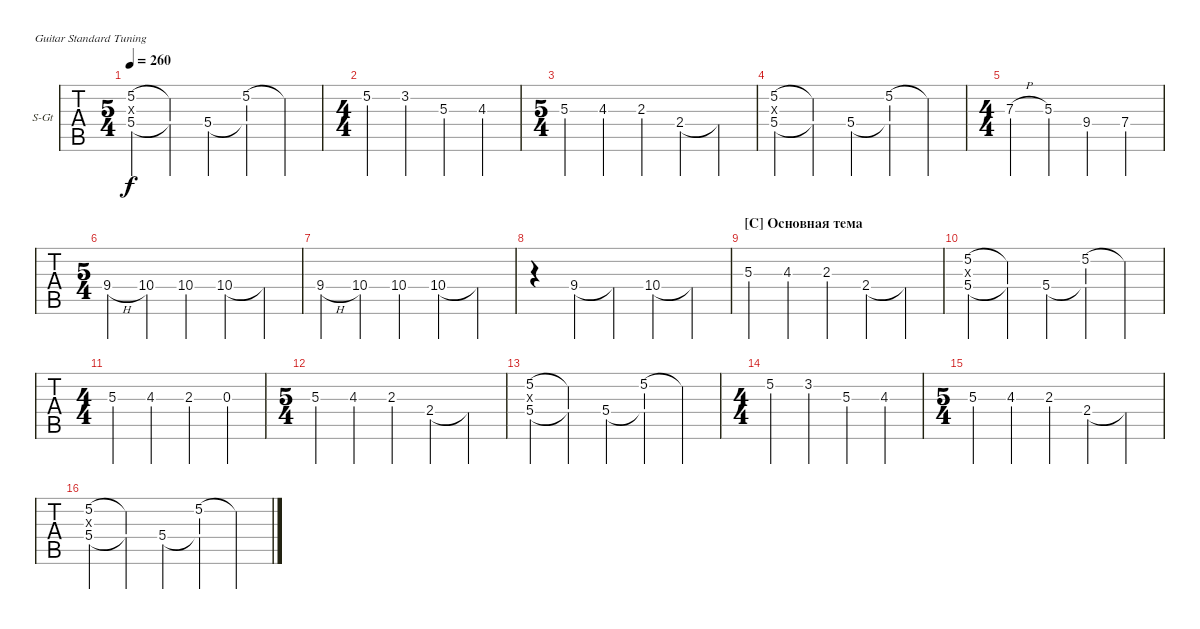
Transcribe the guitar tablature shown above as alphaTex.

\defaultSystemsLayout 4
\bracketExtendMode groupsimilarinstruments
\firstSystemTrackNameOrientation horizontal
\otherSystemsTrackNameOrientation horizontal
\track ("Second Guitar" "S-Gt") {instrument acousticguitarsteel}
\staff {tabs}
\tuning (E4 B3 G3 D3 A2 E2)
\ts (5 4)
\tempo 260
\clef g2
\ks c
(5.4 5.2 0.3{x}).4{dy f} (5.4{t} 5.2{t}).4 5.4.4 (5.2 5.4{t}).4 5.2{t}.4 |
\ts (4 4)
5.2.4 3.2.4 5.3.4 4.3.4 |
\ts (5 4)
5.3.4 4.3.4 2.3.4 2.4.4 2.4{t}.4 |
(5.4 5.2 0.3{x}).4 (5.4{t} 5.2{t}).4 5.4.4 (5.2 5.4{t}).4 5.2{t}.4 |
\ts (4 4)
7.3{h}.4 5.3.4 9.4.4 7.4.4 |
\ts (5 4)
9.4{h}.4 10.4.4 10.4.4 10.4.4 10.4{t}.4 |
9.4{h}.4 10.4.4 10.4.4 10.4.4 10.4{t}.4 |
r.4 9.4.4 9.4{t}.4 10.4.4 10.4{t}.4 |
\section ("C" "Основная тема")
5.3.4 4.3.4 2.3.4 2.4.4 2.4{t}.4 |
(5.4 5.2 0.3{x}).4 (5.4{t} 5.2{t}).4 5.4.4 (5.2 5.4{t}).4 5.2{t}.4 |
\ts (4 4)
5.3.4 4.3.4 2.3.4 0.3.4 |
\ts (5 4)
5.3.4 4.3.4 2.3.4 2.4.4 2.4{t}.4 |
(5.4 5.2 0.3{x}).4 (5.4{t} 5.2{t}).4 5.4.4 (5.2 5.4{t}).4 5.2{t}.4 |
\ts (4 4)
5.2.4 3.2.4 5.3.4 4.3.4 |
\ts (5 4)
5.3.4 4.3.4 2.3.4 2.4.4 2.4{t}.4 |
(5.4 5.2 0.3{x}).4 (5.4{t} 5.2{t}).4 5.4.4 (5.2 5.4{t}).4 5.2{t}.4
